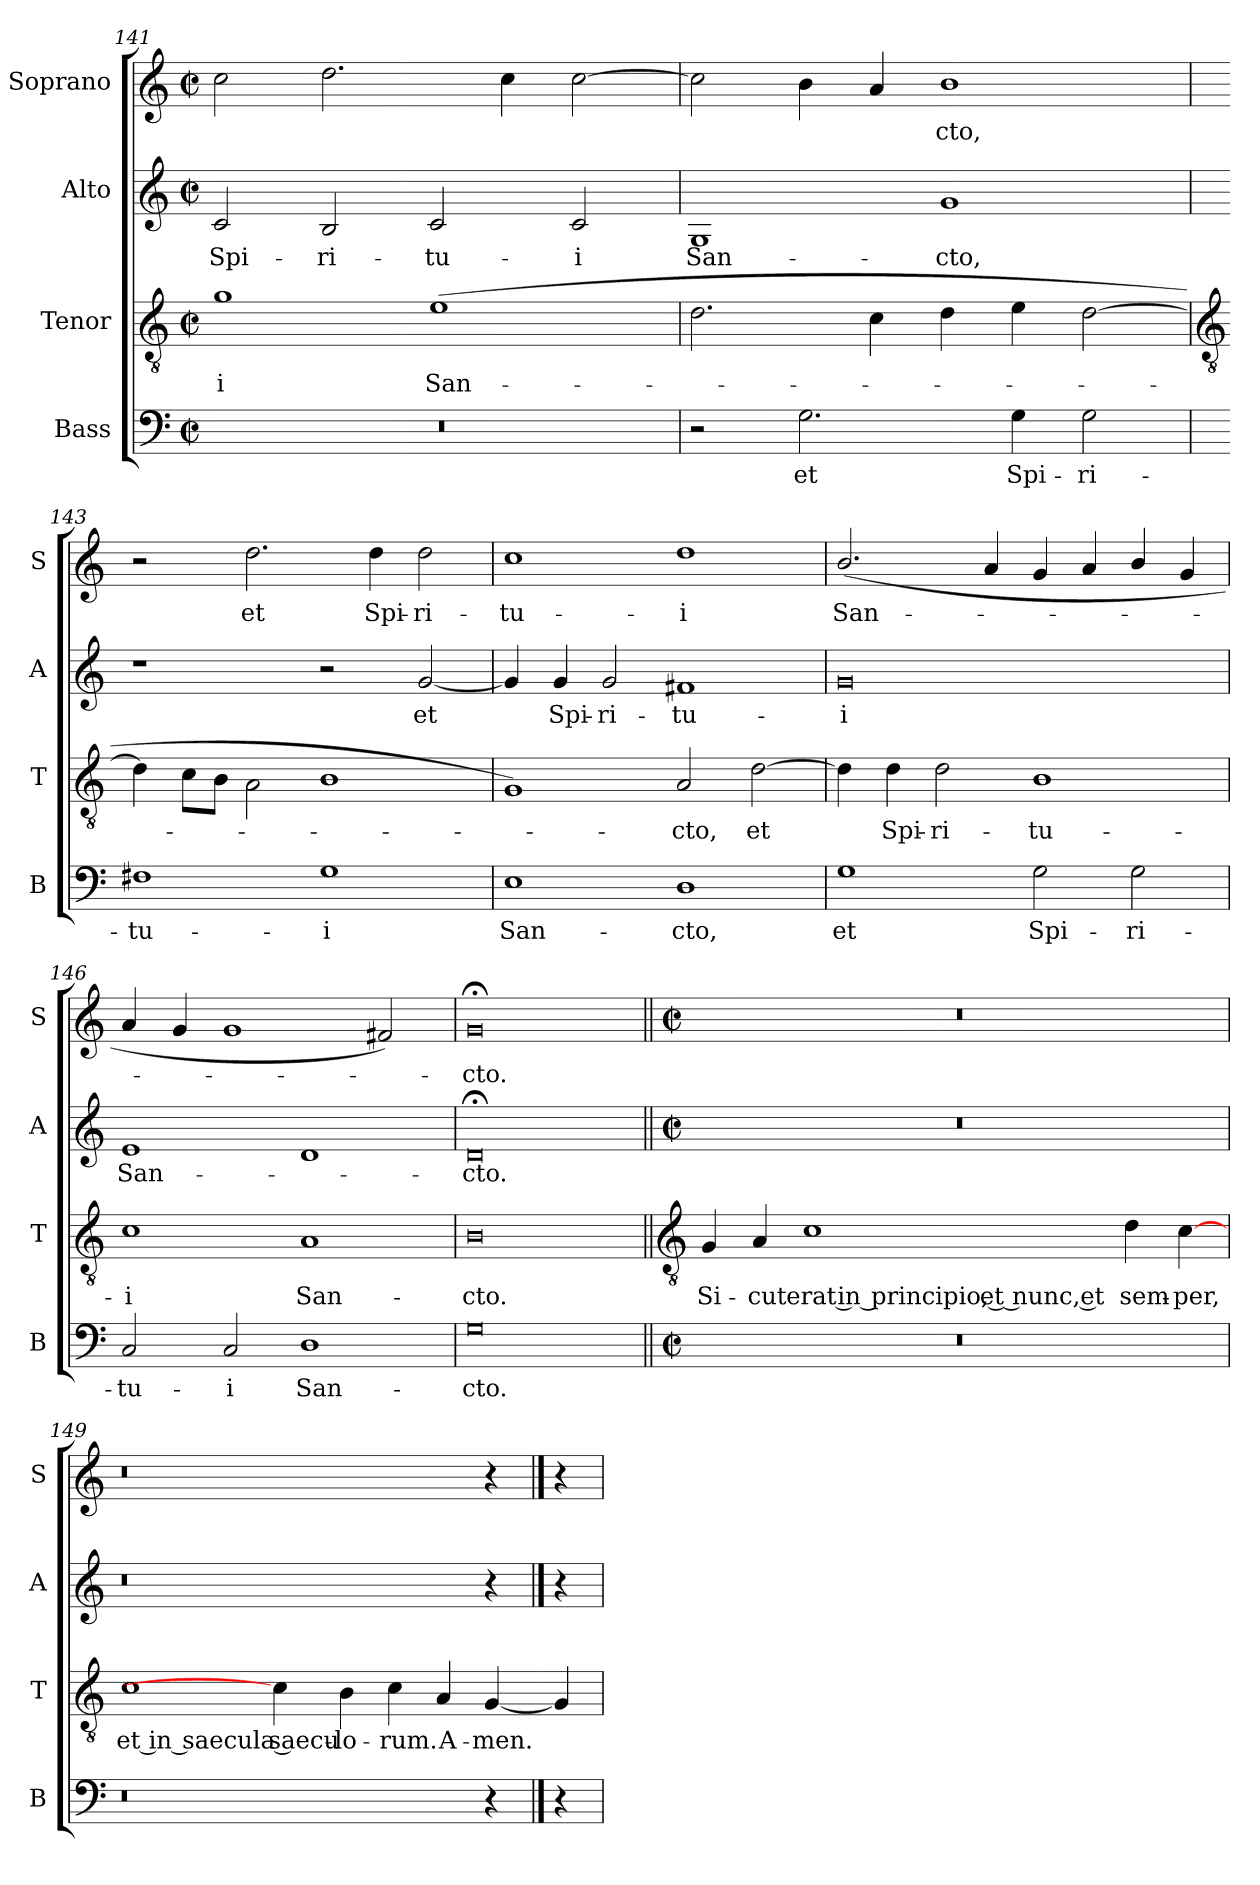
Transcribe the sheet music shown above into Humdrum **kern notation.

**kern	**text	**kern	**text	**kern	**text	**kern	**text
*part4	*part4	*part3	*part3	*part2	*part2	*part1	*part1
*staff4	*staff4	*staff3	*staff3	*staff2	*staff2	*staff1	*staff1
*I"Bass	*	*I"Tenor	*	*I"Alto	*	*I"Soprano	*
*I'B	*	*I'T	*	*I'A	*	*I'S	*
*clefF4	*	*clefGv2	*	*clefG2	*	*clefG2	*
*k[]	*	*k[]	*	*k[]	*	*k[]	*
*C:	*	*C:	*	*C:	*	*C:	*
*M4/2	*	*M4/2	*	*M4/2	*	*M4/2	*
*met(c|)	*	*met(c|)	*	*met(c|)	*	*met(c|)	*
=141	=141	=141	=141	=141	=141	=141	=141
!	!	!	!LO:LY:b	!	!LO:LY:b	!	!
0r	.	1g	-i	2c	Spi-	2cc	.
!	!	!	!	!	!LO:LY:b	!	!
.	.	.	.	2B	-ri-	2.dd	.
!	!	!	!LO:LY:b	!	!LO:LY:b	!	!
.	.	(>1e	San-	2c	-tu-	.	.
.	.	.	.	.	.	4cc	.
!	!	!	!	!	!LO:LY:b	!	!
.	.	.	.	2c	-i	[2cc	.
=142	=142	=142	=142	=142	=142	=142	=142
!	!	!	!	!	!LO:LY:b	!	!
2r	.	2.d	.	1G	San-	2cc]	.
!	!LO:LY:b	!	!	!	!	!	!
2.G	et	.	.	.	.	4b	.
.	.	4c	.	.	.	4a	.
!	!	!	!	!	!LO:LY:b	!	!LO:LY:b
.	.	4d	.	1g	-cto,	1b	cto,
!	!LO:LY:b	!	!	!	!	!	!
4G	Spi-	4e	.	.	.	.	.
!	!LO:LY:b	!	!	!	!	!	!
2G	-ri-	[2d	.	.	.	.	.
!!LO:LB:g=z
=143	=143	=143	=143	=143	=143	=143	=143
*	*	*clefGv2	*	*	*	*	*
!	!LO:LY:b	!	!	!	!	!	!
1F#X	-tu-	4d]	.	1r	.	2r	.
.	.	8cL	.	.	.	.	.
.	.	8BJ	.	.	.	.	.
!	!	!	!	!	!	!	!LO:LY:b
.	.	2A\	.	.	.	2.dd	et
!	!LO:LY:b	!	!	!	!	!	!
1G	-i	1B	.	2r	.	.	.
!	!	!	!	!	!	!	!LO:LY:b
.	.	.	.	.	.	4dd	Spi-
!	!	!	!	!	!LO:LY:b	!	!LO:LY:b
.	.	.	.	[2g	et	2dd	-ri-
=144	=144	=144	=144	=144	=144	=144	=144
!	!LO:LY:b	!	!	!	!	!	!LO:LY:b
1E	San-	1G)	.	4g]	.	1cc	-tu-
!	!	!	!	!	!LO:LY:b	!	!
.	.	.	.	4g	Spi-	.	.
!	!	!	!	!	!LO:LY:b	!	!
.	.	.	.	2g	-ri-	.	.
!	!LO:LY:b	!	!LO:LY:b	!	!LO:LY:b	!	!LO:LY:b
1D	-cto,	2A	cto,	1f#X	-tu-	1dd	-i
!	!	!	!LO:LY:b	!	!	!	!
.	.	[2d	et	.	.	.	.
=145	=145	=145	=145	=145	=145	=145	=145
!	!LO:LY:b	!	!	!	!LO:LY:b	!	!LO:LY:b
1G	et	4d]	.	0g	-i	(<2.b/	San-
!	!	!	!LO:LY:b	!	!	!	!
.	.	4d	Spi-	.	.	.	.
!	!	!	!LO:LY:b	!	!	!	!
.	.	2d	-ri-	.	.	.	.
.	.	.	.	.	.	4a	.
!	!LO:LY:b	!	!LO:LY:b	!	!	!	!
2G	Spi-	1B	-tu-	.	.	4g	.
.	.	.	.	.	.	4a	.
!	!LO:LY:b	!	!	!	!	!	!
2G	-ri-	.	.	.	.	4b/	.
.	.	.	.	.	.	4g	.
=146	=146	=146	=146	=146	=146	=146	=146
!	!LO:LY:b	!	!LO:LY:b	!	!LO:LY:b	!	!
2C	-tu-	1c	-i	1e	San-	4a	.
.	.	.	.	.	.	4g	.
!	!LO:LY:b	!	!	!	!	!	!
2C	-i	.	.	.	.	1g	.
!	!LO:LY:b	!	!LO:LY:b	!	!	!	!
1D	San-	1A	San-	1d	.	.	.
.	.	.	.	.	.	2f#X)	.
=147	=147	=147	=147	=147	=147	=147	=147
!	!LO:LY:b	!	!LO:LY:b	!	!LO:LY:b	!	!LO:LY:b
0G	-cto.	0B	-cto.	0d;<	cto.	0g;<	cto.
!!LO:LB:g=z
=148||	=148||	=148||	=148||	=148||	=148||	=148||	=148||
*	*	*clefGv2	*	*	*	*	*
*M4/2	*	*	*	*M4/2	*	*M4/2	*
*met(c|)	*	*	*	*met(c|)	*	*met(c|)	*
!	!	!	!LO:LY:b	!	!	!	!
0r	.	4G	Si-	0r	.	0r	.
!	!	!	!LO:LY:b	!	!	!	!
.	.	4A	-cut	.	.	.	.
!	!	!	!LO:LY:b	!	!	!	!
.	.	1c	erat in principio, et nunc, et	.	.	.	.
!	!	!	!LO:LY:b	!	!	!	!
.	.	4d	sem-	.	.	.	.
!	!	!	!LO:LY:b	!	!	!	!
.	.	[4c	-per,	.	.	.	.
=149	=149	=149	=149	=149	=149	=149	=149
!	!	!	!LO:LY:b	!	!	!	!
0r	.	1c	et in saecula saecu-	0r	.	0r	.
.	.	4c]	.	.	.	.	.
!	!	!	!LO:LY:b	!	!	!	!
.	.	4B	-lo-	.	.	.	.
!	!	!	!LO:LY:b	!	!	!	!
.	.	4c	-rum.	.	.	.	.
!	!	!	!LO:LY:b	!	!	!	!
.	.	4A	A-	.	.	.	.
!	!	!	!LO:LY:b	!	!	!	!
4r	.	[4G	-men.	4r	.	4r	.
==150	==150	=150-	==150	==150	==150	==150	==150
4r	.	4G]	.	4r	.	4r	.
=	=	=	=	=	=	=	=
*-	*-	*-	*-	*-	*-	*-	*-
